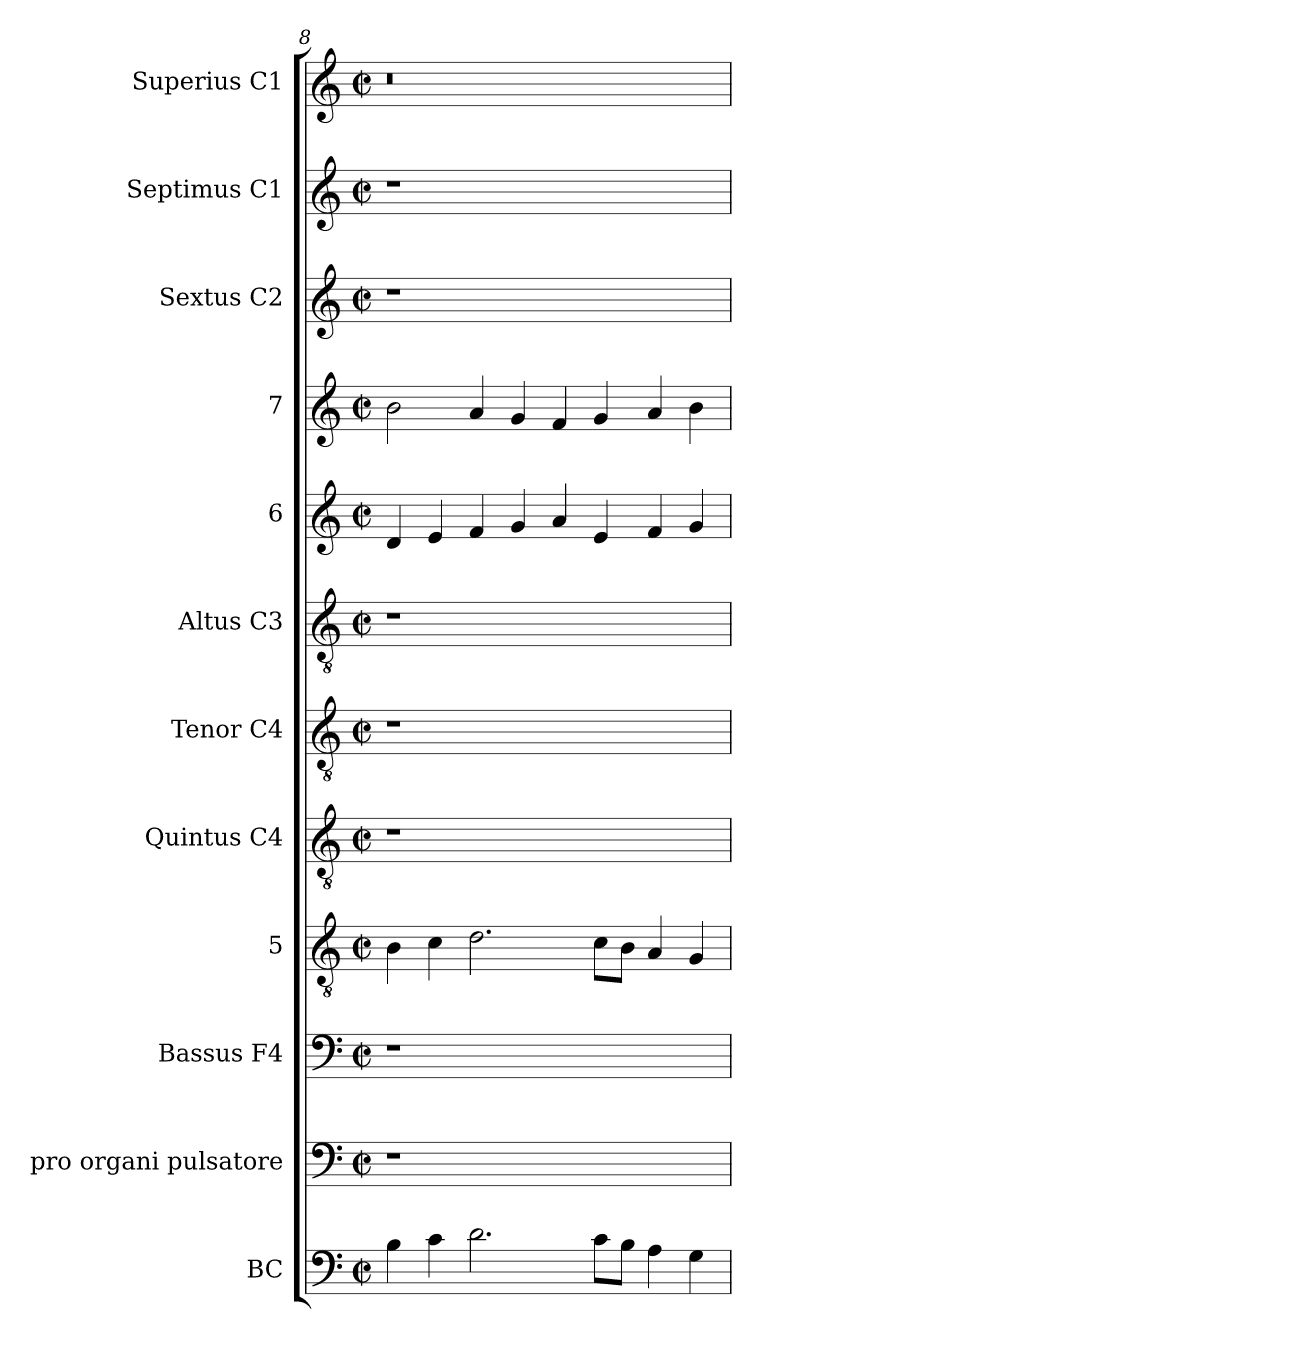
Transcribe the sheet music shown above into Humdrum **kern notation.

**kern	**text	**kern	**kern	**kern	**text	**kern	**kern	**kern	**kern	**text	**kern	**text	**kern	**kern	**kern
*part12	*part12	*part11	*part10	*part9	*part9	*part8	*part7	*part6	*part5	*part5	*part4	*part4	*part3	*part2	*part1
*staff12	*staff12	*staff11	*staff10	*staff9	*staff9	*staff8	*staff7	*staff6	*staff5	*staff5	*staff4	*staff4	*staff3	*staff2	*staff1
*I"BC	*	*I"pro organi  pulsatore	*I"Bassus  F4	*I"5	*	*I"Quintus  C4	*I"Tenor  C4	*I"Altus  C3	*I"6	*	*I"7	*	*I"Sextus  C2	*I"Septimus  C1	*I"Superius  C1
*I'BC	*	*	*I'B	*	*	*	*I'T	*I'A	*	*	*	*	*	*	*I'S
*clefF4	*	*clefF4	*clefF4	*clefGv2	*	*clefGv2	*clefGv2	*clefGv2	*clefG2	*	*clefG2	*	*clefG2	*clefG2	*clefG2
*k[]	*	*k[]	*k[]	*k[]	*	*k[]	*k[]	*k[]	*k[]	*	*k[]	*	*k[]	*k[]	*k[]
*C:	*	*C:	*C:	*C:	*	*C:	*C:	*C:	*C:	*	*C:	*	*C:	*C:	*C:
*M2/2	*	*M2/2	*M2/2	*M2/2	*	*M2/2	*M2/2	*M2/2	*M2/2	*	*M2/2	*	*M2/2	*M2/2	*M2/2
*met(c|)	*	*met(c|)	*met(c|)	*met(c|)	*	*met(c|)	*met(c|)	*met(c|)	*met(c|)	*	*met(c|)	*	*met(c|)	*met(c|)	*met(c|)
=8	=8	=8	=8	=8	=8	=8	=8	=8	=8	=8	=8	=8	=8	=8	=8
!	!LO:LY:a:cj	!	!	!	!LO:LY:b:cj	!	!	!	!	!LO:LY:b:cj	!	!LO:LY:b:cj	!	!	!
4B\	.	1r	1r	4B\	--	1r	1r	1r	4d/	--	2b\	--	1r	1r	0r
!	!LO:LY:a:cj	!	!	!	!LO:LY:b:cj	!	!	!	!	!LO:LY:b:cj	!	!	!	!	!
4c\	.	.	.	4c\	--	.	.	.	4e/	--	.	.	.	.	.
!	!LO:LY:a:cj	!	!	!	!LO:LY:b:cj	!	!	!	!	!LO:LY:b:cj	!	!LO:LY:b:cj	!	!	!
2.d\	.	.	.	2.d\	--	.	.	.	4f/	--	4a/	--	.	.	.
!	!	!	!	!	!	!	!	!	!	!LO:LY:b:cj	!	!LO:LY:b:cj	!	!	!
.	.	.	.	.	.	.	.	.	4g/	--	4g/	--	.	.	.
!	!	!	!	!	!	!	!	!	!	!LO:LY:b:cj	!	!LO:LY:b:cj	!	!	!
.	.	1ryy	1ryy	.	.	1ryy	1ryy	1ryy	4a/	--	4f/	--	1ryy	1ryy	.
!	!LO:LY:a:cj	!	!	!	!LO:LY:b:cj	!	!	!	!	!LO:LY:b:cj	!	!LO:LY:b:cj	!	!	!
8c\L	.	.	.	8c\L	--	.	.	.	4e/	--	4g/	--	.	.	.
!	!LO:LY:a:cj	!	!	!	!LO:LY:b:cj	!	!	!	!	!	!	!	!	!	!
8B\J	.	.	.	8B\J	--	.	.	.	.	.	.	.	.	.	.
!	!LO:LY:a:cj	!	!	!	!LO:LY:b:cj	!	!	!	!	!LO:LY:b:cj	!	!LO:LY:b:cj	!	!	!
4A\	.	.	.	4A/	--	.	.	.	4f/	--	4a/	--	.	.	.
!	!LO:LY:a:cj	!	!	!	!LO:LY:b:cj	!	!	!	!	!LO:LY:b:cj	!	!LO:LY:b:cj	!	!	!
4G\	.	.	.	4G/	--	.	.	.	4g/	--	4b\	--	.	.	.
=	=	=	=	=	=	=	=	=	=	=	=	=	=	=	=
*-	*-	*-	*-	*-	*-	*-	*-	*-	*-	*-	*-	*-	*-	*-	*-
